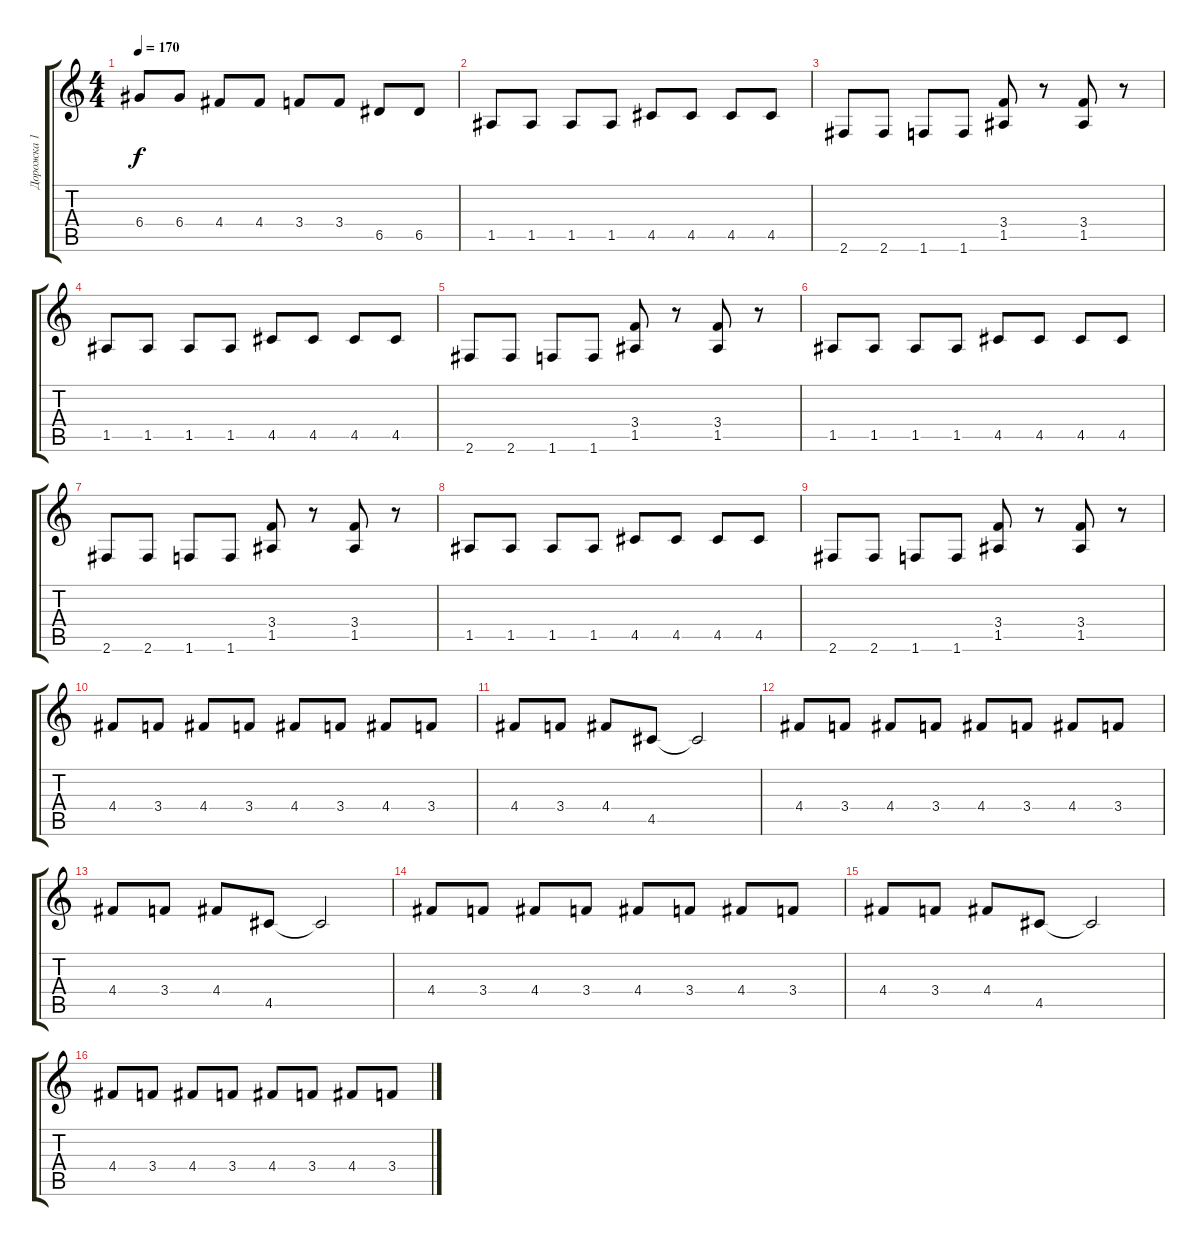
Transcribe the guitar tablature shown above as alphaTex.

\track ("Дорожка 1" "Дорожка 1") {instrument distortionguitar}
\staff {score tabs}
\tuning (E4 B3 G3 D3 A2 E2) {hide}
\ts (4 4)
\tempo 170
\clef g2
\ks c
6.4.8{dy f} 6.4.8 4.4.8 4.4.8 3.4.8 3.4.8 6.5.8 6.5.8 |
1.5.8 1.5.8 1.5.8 1.5.8 4.5.8 4.5.8 4.5.8 4.5.8 |
2.6.8 2.6.8 1.6.8 1.6.8 (3.4 1.5).8 r.8 (3.4 1.5).8 r.8 |
1.5.8 1.5.8 1.5.8 1.5.8 4.5.8 4.5.8 4.5.8 4.5.8 |
2.6.8 2.6.8 1.6.8 1.6.8 (3.4 1.5).8 r.8 (3.4 1.5).8 r.8 |
1.5.8 1.5.8 1.5.8 1.5.8 4.5.8 4.5.8 4.5.8 4.5.8 |
2.6.8 2.6.8 1.6.8 1.6.8 (3.4 1.5).8 r.8 (3.4 1.5).8 r.8 |
1.5.8 1.5.8 1.5.8 1.5.8 4.5.8 4.5.8 4.5.8 4.5.8 |
2.6.8 2.6.8 1.6.8 1.6.8 (3.4 1.5).8 r.8 (3.4 1.5).8 r.8 |
4.4.8 3.4.8 4.4.8 3.4.8 4.4.8 3.4.8 4.4.8 3.4.8 |
4.4.8 3.4.8 4.4.8 4.5.8 4.5{t}.2 |
4.4.8 3.4.8 4.4.8 3.4.8 4.4.8 3.4.8 4.4.8 3.4.8 |
4.4.8 3.4.8 4.4.8 4.5.8 4.5{t}.2 |
4.4.8 3.4.8 4.4.8 3.4.8 4.4.8 3.4.8 4.4.8 3.4.8 |
4.4.8 3.4.8 4.4.8 4.5.8 4.5{t}.2 |
4.4.8 3.4.8 4.4.8 3.4.8 4.4.8 3.4.8 4.4.8 3.4.8
